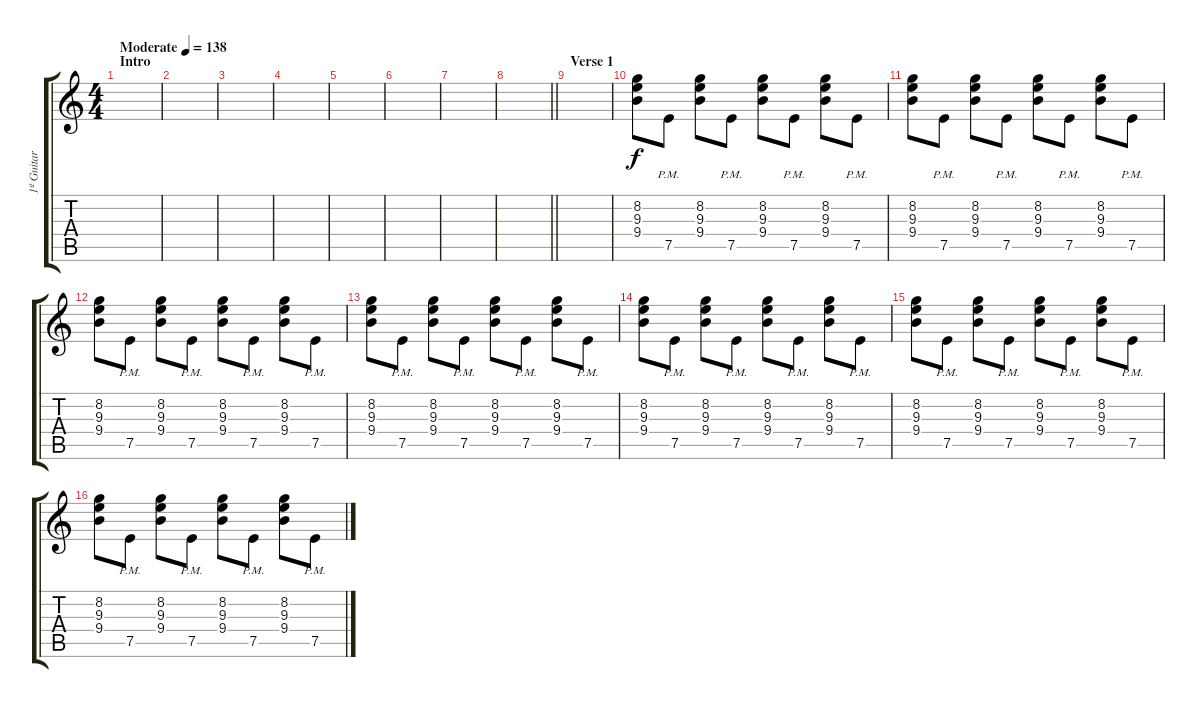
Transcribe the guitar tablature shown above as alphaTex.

\track ("1º Guitar" "1º Guitar") {instrument distortionguitar}
\staff {score tabs}
\tuning (E4 B3 G3 D3 A2 D2) {hide}
\ts (4 4)
\section ("" "Intro")
\tempo (138 "Moderate")
\clef g2
\ks c
|
|
|
|
|
|
|
\barLineRight lightlight
|
\section ("" "Verse 1")
|
(8.2 9.3 9.4).8{volume 10} 7.5{pm}.8 (8.2 9.3 9.4).8 7.5{pm}.8 (8.2 9.3 9.4).8 7.5{pm}.8 (8.2 9.3 9.4).8 7.5{pm}.8 |
(8.2 9.3 9.4).8 7.5{pm}.8 (8.2 9.3 9.4).8 7.5{pm}.8 (8.2 9.3 9.4).8 7.5{pm}.8 (8.2 9.3 9.4).8 7.5{pm}.8 |
(8.2 9.3 9.4).8 7.5{pm}.8 (8.2 9.3 9.4).8 7.5{pm}.8 (8.2 9.3 9.4).8 7.5{pm}.8 (8.2 9.3 9.4).8 7.5{pm}.8 |
(8.2 9.3 9.4).8 7.5{pm}.8 (8.2 9.3 9.4).8 7.5{pm}.8 (8.2 9.3 9.4).8 7.5{pm}.8 (8.2 9.3 9.4).8 7.5{pm}.8 |
(8.2 9.3 9.4).8 7.5{pm}.8 (8.2 9.3 9.4).8 7.5{pm}.8 (8.2 9.3 9.4).8 7.5{pm}.8 (8.2 9.3 9.4).8 7.5{pm}.8 |
(8.2 9.3 9.4).8 7.5{pm}.8 (8.2 9.3 9.4).8 7.5{pm}.8 (8.2 9.3 9.4).8 7.5{pm}.8 (8.2 9.3 9.4).8 7.5{pm}.8 |
(8.2 9.3 9.4).8 7.5{pm}.8 (8.2 9.3 9.4).8 7.5{pm}.8 (8.2 9.3 9.4).8 7.5{pm}.8 (8.2 9.3 9.4).8 7.5{pm}.8
